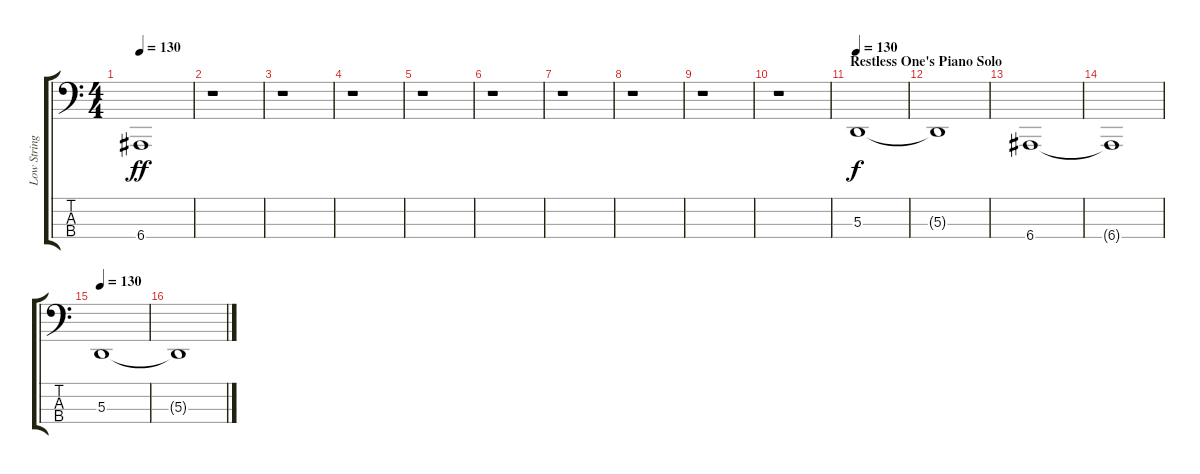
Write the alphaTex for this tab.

\track ("Low Strings" "Low String") {instrument stringensemble1}
\staff {score tabs}
\tuning (G2 D2 A1 E1) {hide}
\ts (4 4)
\tempo 130
\clef f4
\ks c
6.4.1{dy ff} |
r.1 |
r.1 |
r.1 |
r.1 |
r.1 |
r.1 |
r.1 |
r.1 |
r.1 |
\section ("" "Restless One's Piano Solo")
\tempo 130
5.3.1{dy f} |
5.3{t}.1 |
6.4.1 |
6.4{t}.1 |
\tempo 130
5.3.1 |
5.3{t}.1
